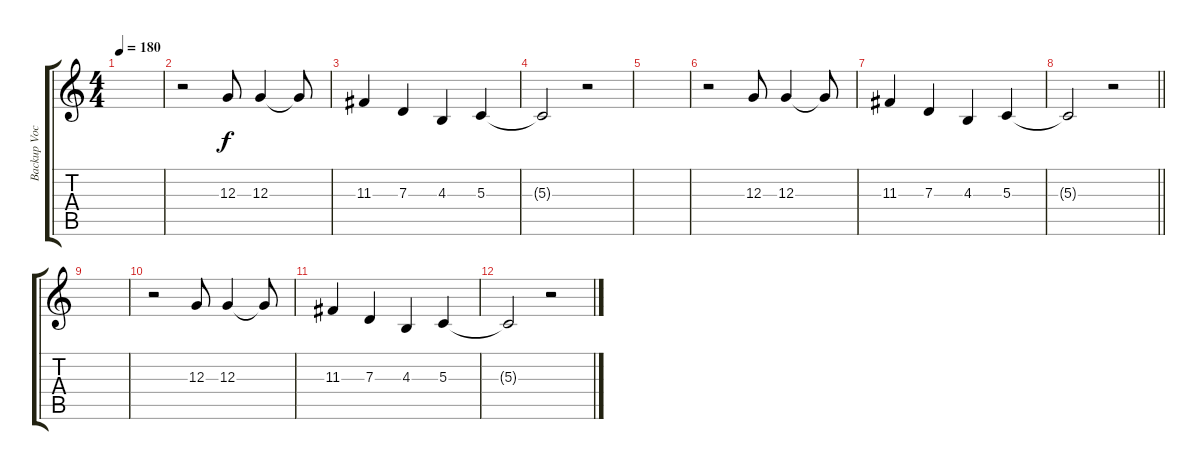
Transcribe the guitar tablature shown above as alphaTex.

\track ("Backup Vocals" "Backup Voc") {instrument sopranosax}
\staff {score tabs}
\tuning (E4 B3 G3 D3 A2 E2) {hide}
\ts (4 4)
\tempo 180
\clef g2
\ks c
|
r.2 12.3.8 12.3.4 12.3{t}.8 |
11.3.4 7.3.4 4.3.4 5.3.4 |
5.3{t}.2 r.2 |
|
r.2 12.3.8 12.3.4 12.3{t}.8 |
11.3.4 7.3.4 4.3.4 5.3.4 |
\barLineRight lightlight
5.3{t}.2 r.2 |
|
r.2 12.3.8 12.3.4 12.3{t}.8 |
11.3.4 7.3.4 4.3.4 5.3.4 |
5.3{t}.2 r.2
